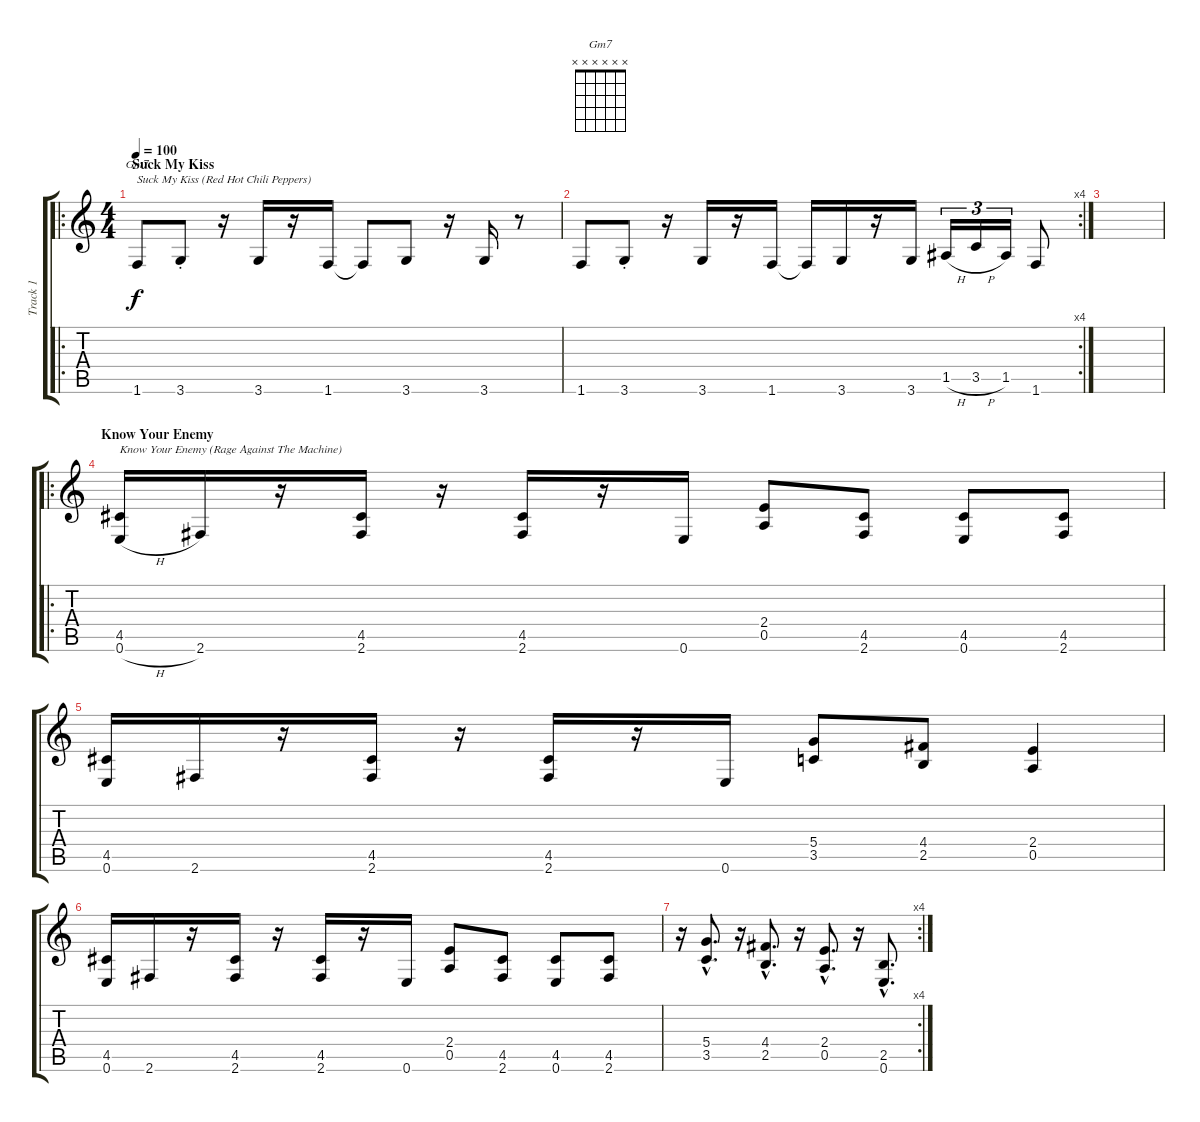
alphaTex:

\track ("Track 1" "Track 1") {instrument electricguitarjazz}
\staff {score tabs}
\tuning (E4 B3 G3 D3 A2 E2) {hide}
\chord ("Gm7" x x x x x x) {firstfret 0}
\ro
\ts (4 4)
\section ("" "Suck My Kiss")
\tempo 100
\clef g2
\ks c
1.6.8{ch "Gm7" txt "Suck My Kiss (Red Hot Chili Peppers)" dy f instrument distortionguitar} 3.6{st}.8 r.16 3.6.16 r.16 1.6.16 1.6{t}.8 3.6.8 r.16 3.6.16 r.8 |
\rc 4
1.6.8 3.6{st}.8 r.16 3.6.16 r.16 1.6.16 1.6{t}.16 3.6.16 r.16 3.6.16 1.5{h}.16{tu (3 2)} 3.5{h}.16{tu (3 2)} 1.5.16{tu (3 2)} 1.6.8 |
|
\ro
\section ("" "Know Your Enemy")
(4.5 0.6{h}).16{txt "Know Your Enemy (Rage Against The Machine)" instrument distortionguitar} 2.6.16 r.16 (4.5 2.6).16 r.16 (4.5 2.6).16 r.16 0.6.16 (2.4 0.5).8 (4.5 2.6).8 (4.5 0.6).8 (4.5 2.6).8 |
(4.5 0.6).16 2.6.16 r.16 (4.5 2.6).16 r.16 (4.5 2.6).16 r.16 0.6.16 (5.4 3.5).8 (4.4 2.5).8 (2.4 0.5).4 |
(4.5 0.6).16 2.6.16 r.16 (4.5 2.6).16 r.16 (4.5 2.6).16 r.16 0.6.16 (2.4 0.5).8 (4.5 2.6).8 (4.5 0.6).8 (4.5 2.6).8 |
\rc 4
r.16 (5.4{hac} 3.5{hac}).8{d} r.16 (4.4{hac} 2.5{hac}).8{d} r.16 (2.4{hac} 0.5{hac}).8{d} r.16 (2.5{hac} 0.6{hac}).8{d}
